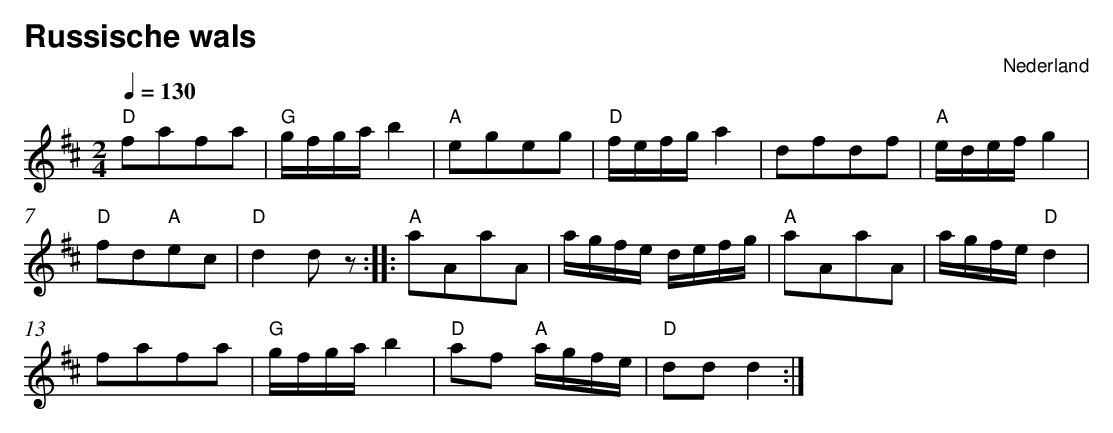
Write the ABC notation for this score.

X:1
T:Russische wals
O:Nederland
M:2/4
L:1/8
Q:1/4=130
K:D
V:1 clef=treble
"D"fafa|"G"g/f/g/a/b2|"A"egeg|"D"f/e/f/g/a2|dfdf|"A"e/d/e/f/g2|$
"D"fd"A"ec| "D"d2dz:|:"A"aAaA|a/g/f/e/ d/e/f/g/| "A"aAaA|a/g/f/e/"D"d2|$
fafa|"G"g/f/g/a/b2|"D"af "A"a/g/f/e/|"D"ddd2:|
